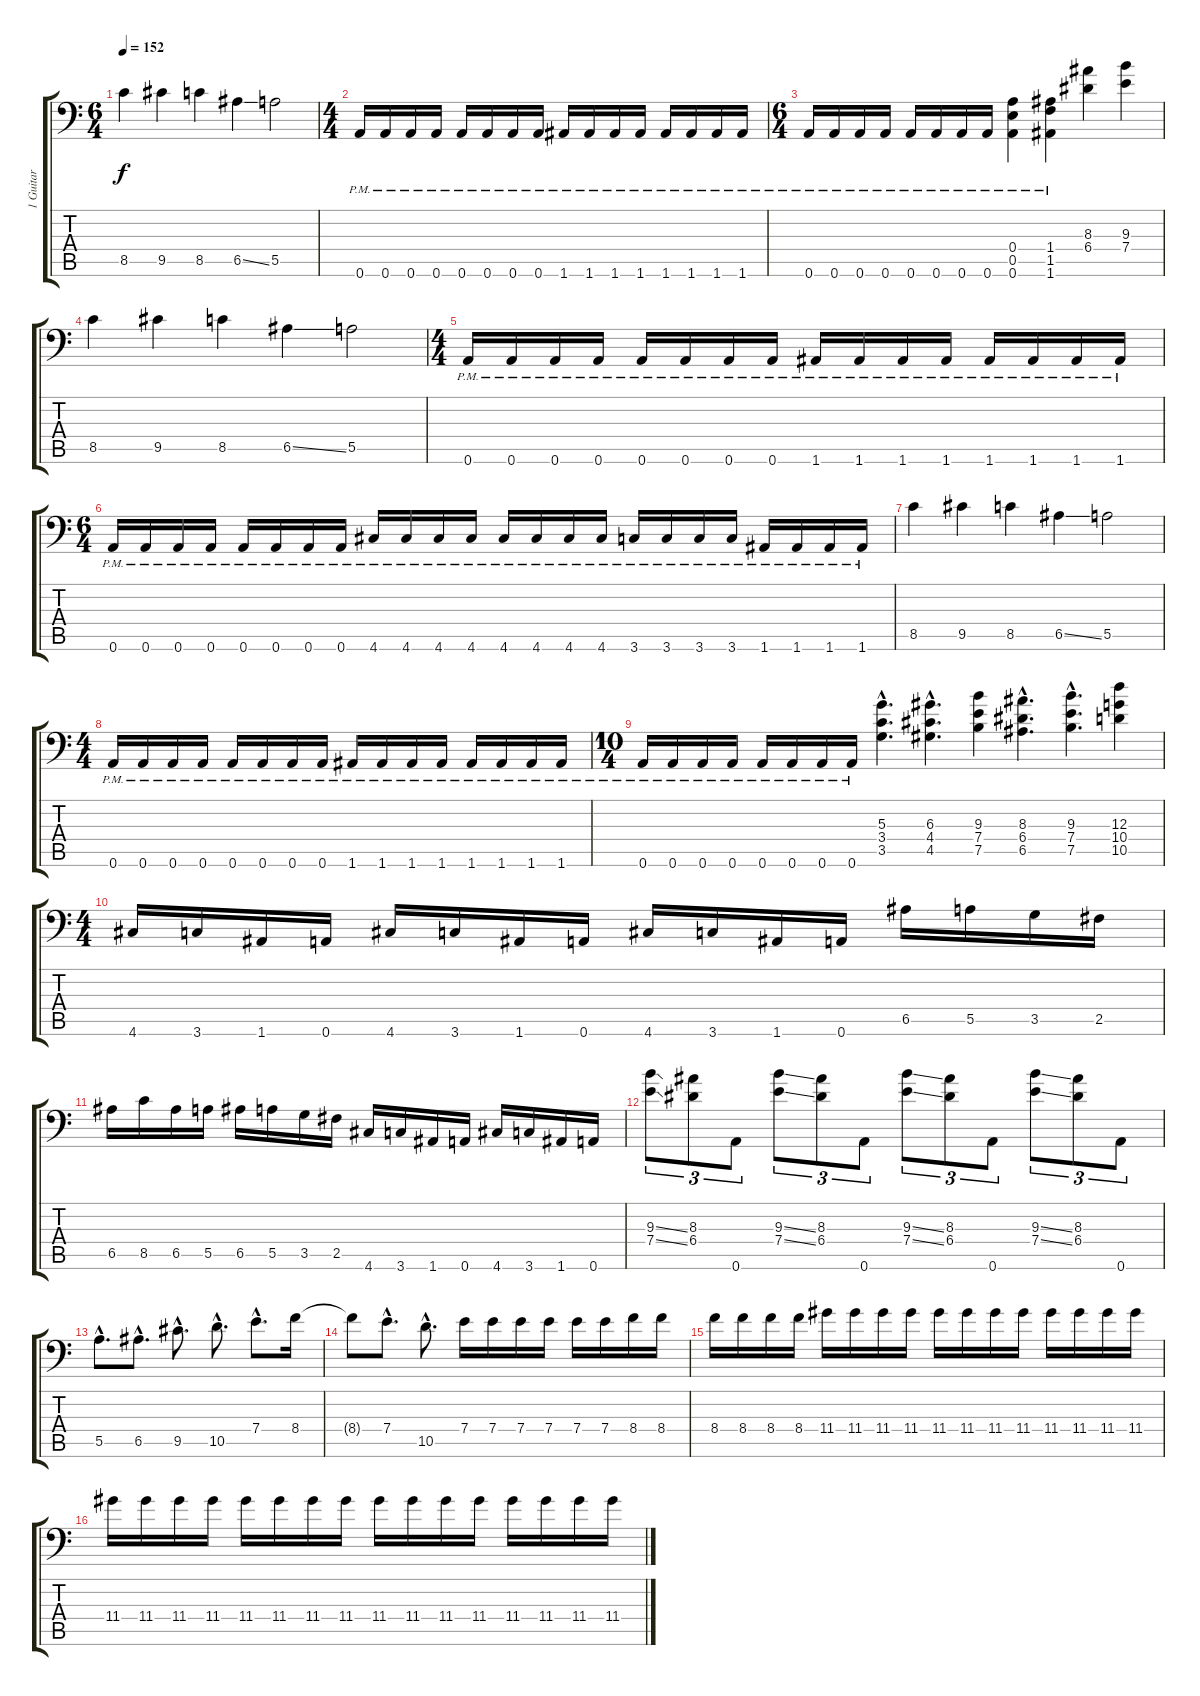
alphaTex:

\track ("1 Guitar" "1 Guitar") {instrument overdrivenguitar}
\staff {score tabs}
\tuning (B3 Gb3 D3 A2 E2 A1) {hide}
\ts (6 4)
\tempo 152
\clef f4
\ks c
8.5.4{dy f} 9.5.4 8.5.4 6.5{ss}.4 5.5.2 |
\ts (4 4)
0.6{pm}.16 0.6{pm}.16 0.6{pm}.16 0.6{pm}.16 0.6{pm}.16 0.6{pm}.16 0.6{pm}.16 0.6{pm}.16 1.6{pm}.16 1.6{pm}.16 1.6{pm}.16 1.6{pm}.16 1.6{pm}.16 1.6{pm}.16 1.6{pm}.16 1.6{pm}.16 |
\ts (6 4)
0.6{pm}.16 0.6{pm}.16 0.6{pm}.16 0.6{pm}.16 0.6{pm}.16 0.6{pm}.16 0.6{pm}.16 0.6{pm}.16 (0.4{pm} 0.5{pm} 0.6{pm}).4 (1.4{pm} 1.5{pm} 1.6{pm}).4 (8.3 6.4).4 (9.3 7.4).4 |
8.5.4 9.5.4 8.5.4 6.5{ss}.4 5.5.2 |
\ts (4 4)
0.6{pm}.16 0.6{pm}.16 0.6{pm}.16 0.6{pm}.16 0.6{pm}.16 0.6{pm}.16 0.6{pm}.16 0.6{pm}.16 1.6{pm}.16 1.6{pm}.16 1.6{pm}.16 1.6{pm}.16 1.6{pm}.16 1.6{pm}.16 1.6{pm}.16 1.6{pm}.16 |
\ts (6 4)
0.6{pm}.16 0.6{pm}.16 0.6{pm}.16 0.6{pm}.16 0.6{pm}.16 0.6{pm}.16 0.6{pm}.16 0.6{pm}.16 4.6{pm}.16 4.6{pm}.16 4.6{pm}.16 4.6{pm}.16 4.6{pm}.16 4.6{pm}.16 4.6{pm}.16 4.6{pm}.16 3.6{pm}.16 3.6{pm}.16 3.6{pm}.16 3.6{pm}.16 1.6{pm}.16 1.6{pm}.16 1.6{pm}.16 1.6{pm}.16 |
8.5.4 9.5.4 8.5.4 6.5{ss}.4 5.5.2 |
\ts (4 4)
0.6{pm}.16 0.6{pm}.16 0.6{pm}.16 0.6{pm}.16 0.6{pm}.16 0.6{pm}.16 0.6{pm}.16 0.6{pm}.16 1.6{pm}.16 1.6{pm}.16 1.6{pm}.16 1.6{pm}.16 1.6{pm}.16 1.6{pm}.16 1.6{pm}.16 1.6{pm}.16 |
\ts (10 4)
0.6{pm}.16 0.6{pm}.16 0.6{pm}.16 0.6{pm}.16 0.6{pm}.16 0.6{pm}.16 0.6{pm}.16 0.6{pm}.16 (5.3{hac} 3.4{hac} 3.5{hac}).4{d} (6.3{hac} 4.4{hac} 4.5{hac}).4{d} (9.3 7.4 7.5).4 (8.3{hac} 6.4{hac} 6.5{hac}).4{d} (9.3{hac} 7.4{hac} 7.5{hac}).4{d} (12.3 10.4 10.5).4 |
\ts (4 4)
4.6.16 3.6.16 1.6.16 0.6.16 4.6.16 3.6.16 1.6.16 0.6.16 4.6.16 3.6.16 1.6.16 0.6.16 6.5.16 5.5.16 3.5.16 2.5.16 |
6.5.16 8.5.16 6.5.16 5.5.16 6.5.16 5.5.16 3.5.16 2.5.16 4.6.16 3.6.16 1.6.16 0.6.16 4.6.16 3.6.16 1.6.16 0.6.16 |
(9.3{ss} 7.4{ss}).8{tu (3 2)} (8.3 6.4).8{tu (3 2)} 0.6.8{tu (3 2)} (9.3{ss} 7.4{ss}).8{tu (3 2)} (8.3 6.4).8{tu (3 2)} 0.6.8{tu (3 2)} (9.3{ss} 7.4{ss}).8{tu (3 2)} (8.3 6.4).8{tu (3 2)} 0.6.8{tu (3 2)} (9.3{ss} 7.4{ss}).8{tu (3 2)} (8.3 6.4).8{tu (3 2)} 0.6.8{tu (3 2)} |
5.5{hac}.8{d} 6.5{hac}.8{d} 9.5{hac}.8{d} 10.5{hac}.8{d} 7.4{hac}.8{d} 8.4.16 |
8.4{t}.8 7.4{hac}.8{d} 10.5{hac}.8{d} 7.4.16 7.4.16 7.4.16 7.4.16 7.4.16 7.4.16 8.4.16 8.4.16 |
8.4.16 8.4.16 8.4.16 8.4.16 11.4.16 11.4.16 11.4.16 11.4.16 11.4.16 11.4.16 11.4.16 11.4.16 11.4.16 11.4.16 11.4.16 11.4.16 |
11.4.16 11.4.16 11.4.16 11.4.16 11.4.16 11.4.16 11.4.16 11.4.16 11.4.16 11.4.16 11.4.16 11.4.16 11.4.16 11.4.16 11.4.16 11.4.16
